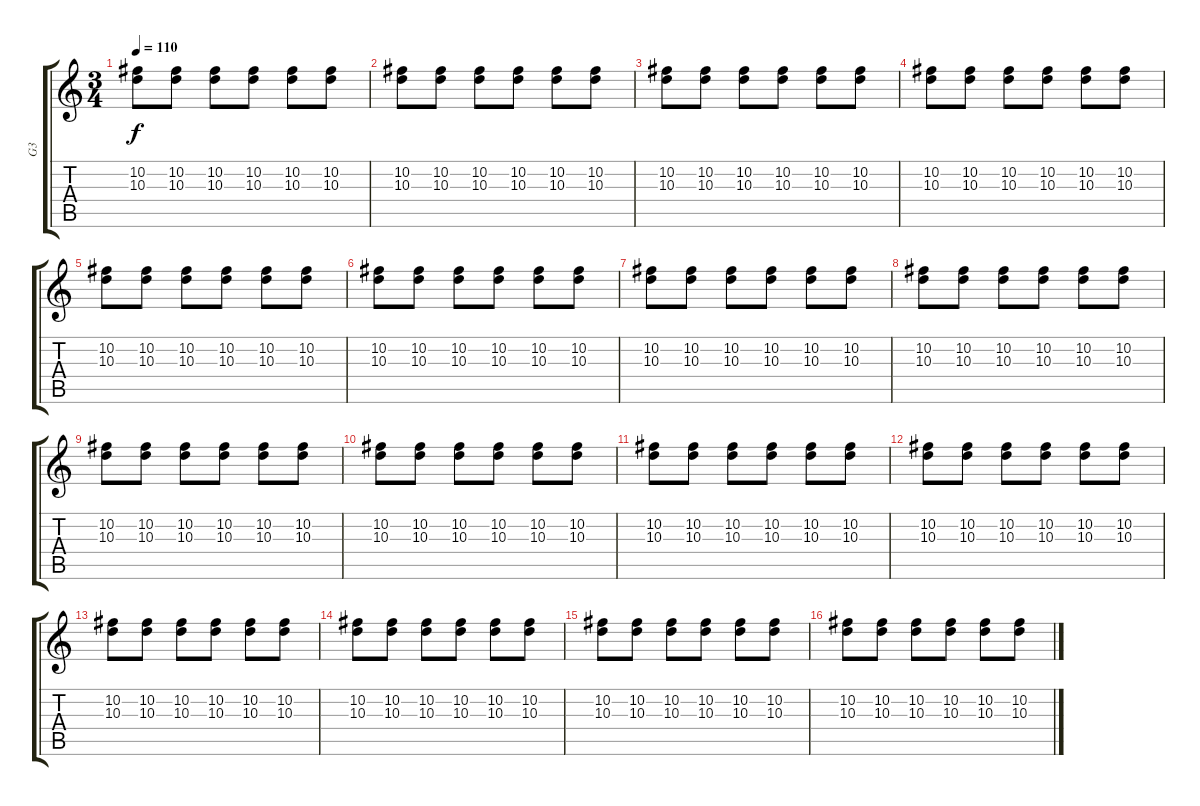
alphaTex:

\track ("G3" "G3") {instrument electricguitarclean}
\staff {score tabs}
\tuning (Db4 Ab3 E3 B2 Gb2 B1) {hide}
\ts (3 4)
\tempo 110
\clef g2
\ks c
(10.2 10.3).8{dy f} (10.2 10.3).8 (10.2 10.3).8 (10.2 10.3).8 (10.2 10.3).8 (10.2 10.3).8 |
(10.2 10.3).8 (10.2 10.3).8 (10.2 10.3).8 (10.2 10.3).8 (10.2 10.3).8 (10.2 10.3).8 |
(10.2 10.3).8 (10.2 10.3).8 (10.2 10.3).8 (10.2 10.3).8 (10.2 10.3).8 (10.2 10.3).8 |
(10.2 10.3).8 (10.2 10.3).8 (10.2 10.3).8 (10.2 10.3).8 (10.2 10.3).8 (10.2 10.3).8 |
(10.2 10.3).8 (10.2 10.3).8 (10.2 10.3).8 (10.2 10.3).8 (10.2 10.3).8 (10.2 10.3).8 |
(10.2 10.3).8 (10.2 10.3).8 (10.2 10.3).8 (10.2 10.3).8 (10.2 10.3).8 (10.2 10.3).8 |
(10.2 10.3).8 (10.2 10.3).8 (10.2 10.3).8 (10.2 10.3).8 (10.2 10.3).8 (10.2 10.3).8 |
(10.2 10.3).8 (10.2 10.3).8 (10.2 10.3).8 (10.2 10.3).8 (10.2 10.3).8 (10.2 10.3).8 |
(10.2 10.3).8 (10.2 10.3).8 (10.2 10.3).8 (10.2 10.3).8 (10.2 10.3).8 (10.2 10.3).8 |
(10.2 10.3).8 (10.2 10.3).8 (10.2 10.3).8 (10.2 10.3).8 (10.2 10.3).8 (10.2 10.3).8 |
(10.2 10.3).8 (10.2 10.3).8 (10.2 10.3).8 (10.2 10.3).8 (10.2 10.3).8 (10.2 10.3).8 |
(10.2 10.3).8 (10.2 10.3).8 (10.2 10.3).8 (10.2 10.3).8 (10.2 10.3).8 (10.2 10.3).8 |
(10.2 10.3).8 (10.2 10.3).8 (10.2 10.3).8 (10.2 10.3).8 (10.2 10.3).8 (10.2 10.3).8 |
(10.2 10.3).8 (10.2 10.3).8 (10.2 10.3).8 (10.2 10.3).8 (10.2 10.3).8 (10.2 10.3).8 |
(10.2 10.3).8 (10.2 10.3).8 (10.2 10.3).8 (10.2 10.3).8 (10.2 10.3).8 (10.2 10.3).8 |
(10.2 10.3).8 (10.2 10.3).8 (10.2 10.3).8 (10.2 10.3).8 (10.2 10.3).8 (10.2 10.3).8
